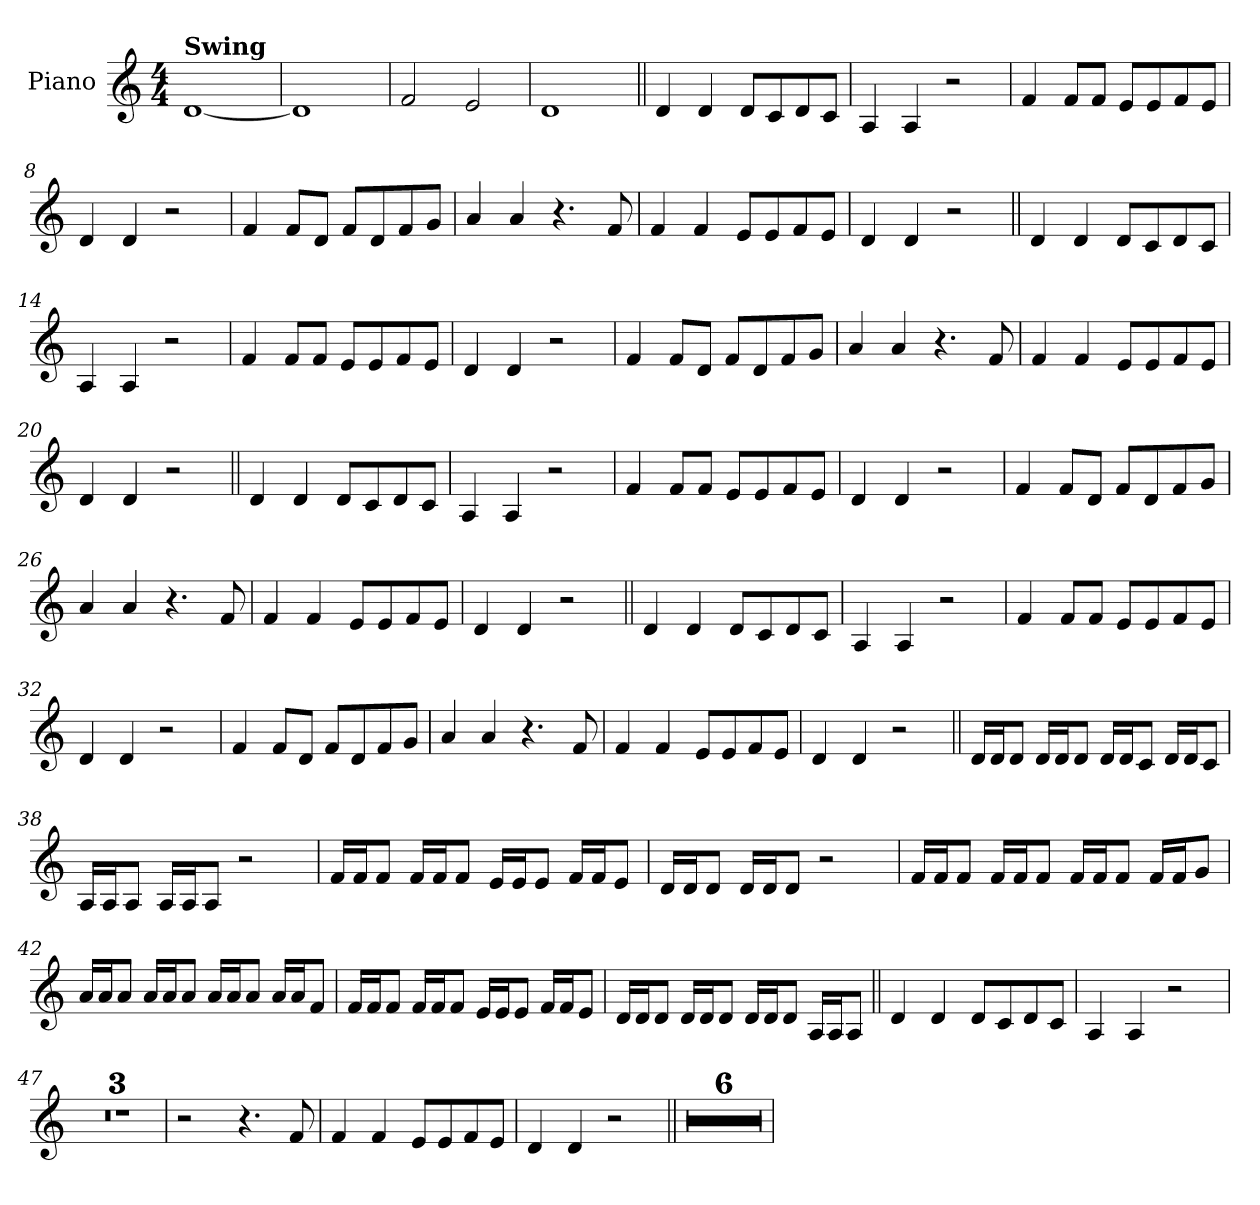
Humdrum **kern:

**kern
*part1
*staff1
*I"Piano
*I'Pno.
*clefG2
*k[]
*M4/4
*MM156
=1
!LO:TX:a:B:t=Swing
[1d!
=2
1d!]
=3
2f!
2e!
=4
1d!
=5||
4d
4d
8dL
8c
8d
8cJ
=6
4A
4A
2r
=7
4f
8fL
8fJ
8eL
8e
8f
8eJ
=8
4d
4d
2r
=9
4f
8fL
8dJ
8fL
8d
8f
8gJ
=10
4a
4a
4.r
8f
=11
4f
4f
8eL
8e
8f
8eJ
=12
4d
4d
2r
=13||
4d
4d
8dL
8c
8d
8cJ
=14
4A
4A
2r
=15
4f
8fL
8fJ
8eL
8e
8f
8eJ
=16
4d
4d
2r
=17
4f
8fL
8dJ
8fL
8d
8f
8gJ
=18
4a
4a
4.r
8f
=19
4f
4f
8eL
8e
8f
8eJ
=20
4d
4d
2r
=21||
4d
4d
8dL
8c
8d
8cJ
=22
4A
4A
2r
=23
4f
8fL
8fJ
8eL
8e
8f
8eJ
=24
4d
4d
2r
=25
4f
8fL
8dJ
8fL
8d
8f
8gJ
=26
4a
4a
4.r
8f
=27
4f
4f
8eL
8e
8f
8eJ
=28
4d
4d
2r
=29||
4d
4d
8dL
8c
8d
8cJ
=30
4A
4A
2r
=31
4f
8fL
8fJ
8eL
8e
8f
8eJ
=32
4d
4d
2r
=33
4f
8fL
8dJ
8fL
8d
8f
8gJ
=34
4a
4a
4.r
8f
=35
4f
4f
8eL
8e
8f
8eJ
=36
4d
4d
2r
=37||
16dLL
16dJ
8dJ
16dLL
16dJ
8dJ
16dLL
16dJ
8cJ
16dLL
16dJ
8cJ
=38
16ALL
16AJ
8AJ
16ALL
16AJ
8AJ
2r
=39
16fLL
16fJ
8fJ
16fLL
16fJ
8fJ
16eLL
16eJ
8eJ
16fLL
16fJ
8eJ
=40
16dLL
16dJ
8dJ
16dLL
16dJ
8dJ
2r
=41
16fLL
16fJ
8fJ
16fLL
16fJ
8fJ
16fLL
16fJ
8fJ
16fLL
16fJ
8gJ
=42
16aLL
16aJ
8aJ
16aLL
16aJ
8aJ
16aLL
16aJ
8aJ
16aLL
16aJ
8fJ
=43
16fLL
16fJ
8fJ
16fLL
16fJ
8fJ
16eLL
16eJ
8eJ
16fLL
16fJ
8eJ
=44
16dLL
16dJ
8dJ
16dLL
16dJ
8dJ
16dLL
16dJ
8dJ
16ALL
16AJ
8AJ
=45||
4d
4d
8dL
8c
8d
8cJ
=46
4A
4A
2r
=47
1r
=48
1r
=49
1r
=50
2r
4.r
8f
=51
4f
4f
8eL
8e
8f
8eJ
=52
4d
4d
2r
=53||
1r
=54
1r
=55
1r
=56
1r
=57
1r
=58
1r
=
*-
